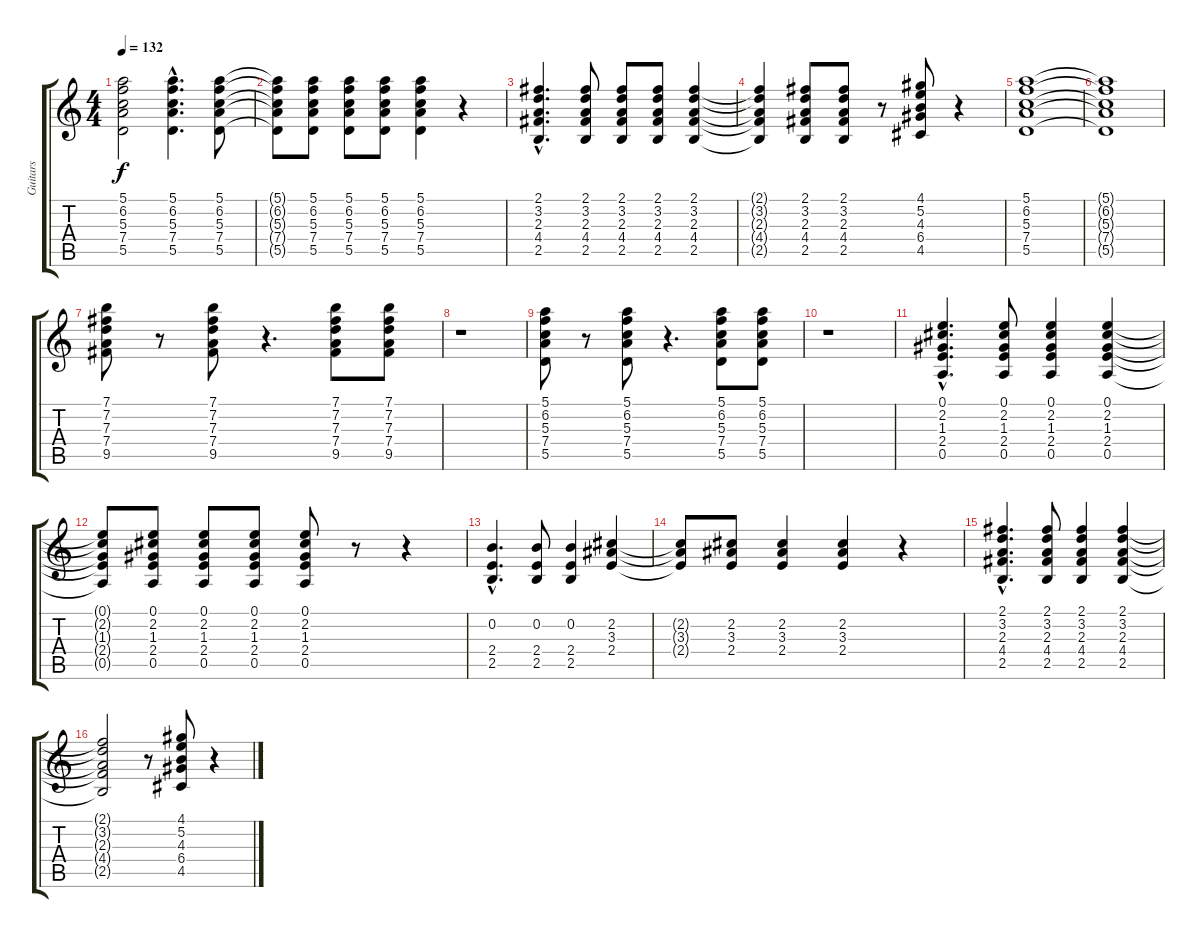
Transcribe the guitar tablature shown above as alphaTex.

\track ("Guitars" "Guitars") {instrument acousticguitarsteel}
\staff {score tabs}
\tuning (E4 B3 G3 D3 A2 E2) {hide}
\ts (4 4)
\tempo 132
\clef g2
\ks c
(5.1 6.2 5.3 7.4 5.5).2{dy f} (5.1{hac} 6.2{hac} 5.3{hac} 7.4{hac} 5.5{hac}).4{d} (5.1 6.2 5.3 7.4 5.5).8 |
(5.1{t} 6.2{t} 5.3{t} 7.4{t} 5.5{t}).8 (5.1 6.2 5.3 7.4 5.5).8 (5.1 6.2 5.3 7.4 5.5).8 (5.1 6.2 5.3 7.4 5.5).8 (5.1 6.2 5.3 7.4 5.5).4 r.4 |
(2.1{hac} 3.2{hac} 2.3{hac} 4.4{hac} 2.5{hac}).4{d} (2.1 3.2 2.3 4.4 2.5).8 (2.1 3.2 2.3 4.4 2.5).8 (2.1 3.2 2.3 4.4 2.5).8 (2.1 3.2 2.3 4.4 2.5).4 |
(2.1{t} 3.2{t} 2.3{t} 4.4{t} 2.5{t}).4 (2.1 3.2 2.3 4.4 2.5).8 (2.1 3.2 2.3 4.4 2.5).8 r.8 (4.1 5.2 4.3 6.4 4.5).8 r.4 |
(5.1 6.2 5.3 7.4 5.5).1 |
(5.1{t} 6.2{t} 5.3{t} 7.4{t} 5.5{t}).1 |
(7.1 7.2 7.3 7.4 9.5).8 r.8 (7.1 7.2 7.3 7.4 9.5).8 r.4{d} (7.1 7.2 7.3 7.4 9.5).8 (7.1 7.2 7.3 7.4 9.5).8 |
r.1 |
(5.1 6.2 5.3 7.4 5.5).8 r.8 (5.1 6.2 5.3 7.4 5.5).8 r.4{d} (5.1 6.2 5.3 7.4 5.5).8 (5.1 6.2 5.3 7.4 5.5).8 |
r.1 |
(0.1{hac} 2.2{hac} 1.3{hac} 2.4{hac} 0.5{hac}).4{d} (0.1 2.2 1.3 2.4 0.5).8 (0.1 2.2 1.3 2.4 0.5).4 (0.1 2.2 1.3 2.4 0.5).4 |
(0.1{t} 2.2{t} 1.3{t} 2.4{t} 0.5{t}).8 (0.1 2.2 1.3 2.4 0.5).8 (0.1 2.2 1.3 2.4 0.5).8 (0.1 2.2 1.3 2.4 0.5).8 (0.1 2.2 1.3 2.4 0.5).8 r.8 r.4 |
(0.2{hac} 2.4{hac} 2.5{hac}).4{d} (0.2 2.4 2.5).8 (0.2 2.4 2.5).4 (2.2 3.3 2.4).4 |
(2.2{t} 3.3{t} 2.4{t}).8 (2.2 3.3 2.4).8 (2.2 3.3 2.4).4 (2.2 3.3 2.4).4 r.4 |
(2.1{hac} 3.2{hac} 2.3{hac} 4.4{hac} 2.5{hac}).4{d} (2.1 3.2 2.3 4.4 2.5).8 (2.1 3.2 2.3 4.4 2.5).4 (2.1 3.2 2.3 4.4 2.5).4 |
(2.1{t} 3.2{t} 2.3{t} 4.4{t} 2.5{t}).2 r.8 (4.1 5.2 4.3 6.4 4.5).8 r.4
